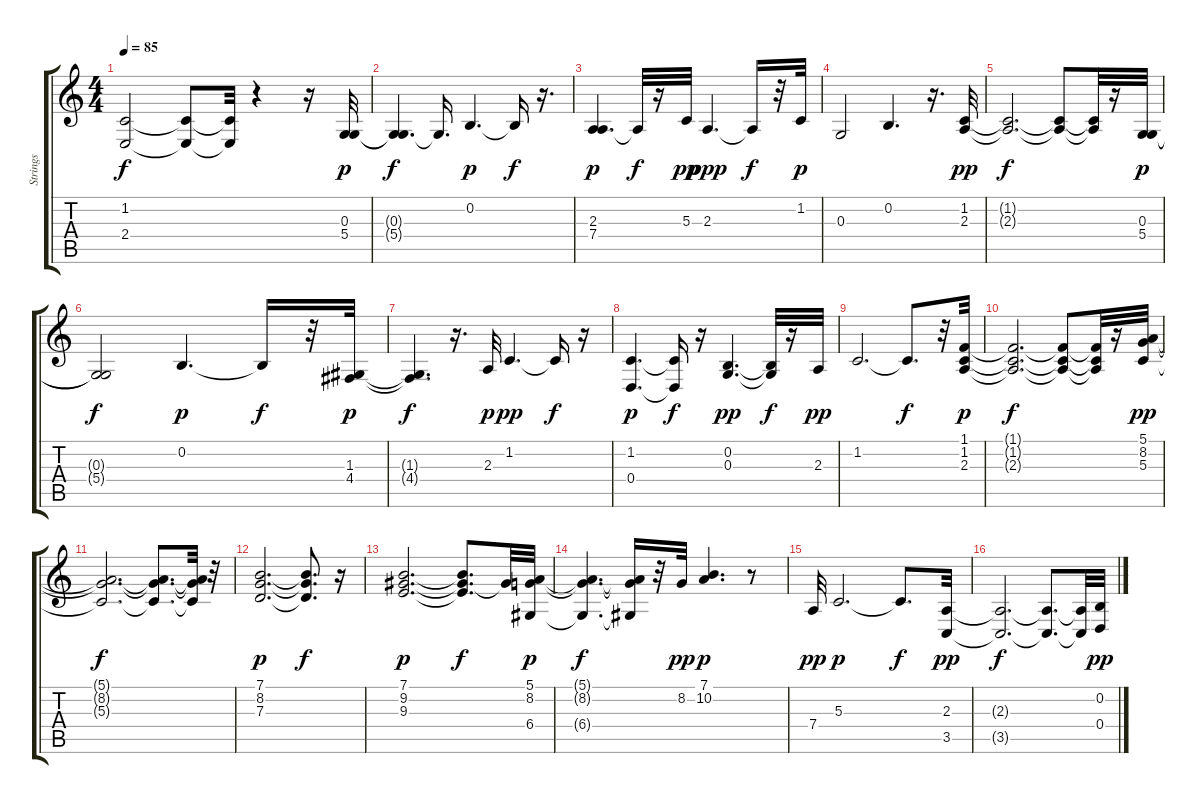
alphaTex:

\track ("Strings             " "Strings   ") {instrument stringensemble1}
\staff {score tabs}
\tuning (E4 B3 G3 D3 A2 E2) {hide}
\ts (4 4)
\tempo 85
\clef g2
\ks c
(1.2{t} 2.4{t}).2{dy f} (1.2{t} 2.4{t}).8 (1.2{t} 2.4{t}).32 r.4 r.16 (0.3 5.4).32{dy p} |
(0.3{t} 5.4{t}).4{d dy f} 0.3{t}.16{d} 0.2.4{d dy p} 0.2{t}.16{dy f} r.16{d} |
(2.3 7.4).4{d dy p} 2.3{t}.32{dy f} r.16 5.3.32{dy pp} 2.3.4{d dy ppp} 2.3{t}.16{dy f} r.32 1.2.32{dy p} |
0.3.2 0.2.4{d} r.16{d} (1.2 2.3).32{dy pp} |
(1.2{t} 2.3{t}).2{d dy f} (1.2{t} 2.3{t}).8 (1.2{t} 2.3{t}).32 r.16 (0.3 5.4).32{dy p} |
(0.3{t} 5.4{t}).2{dy f} 0.2.4{d dy p} 0.2{t}.16{dy f} r.32 (1.3 4.4).32{dy p} |
(1.3{t} 4.4{t}).4{d dy f} r.16{d} 2.3.32{dy p} 1.2.4{d dy pp} 1.2{t}.16{dy f} r.16 |
(1.2 0.4).4{d dy p} (1.2{t} 0.4{t}).16{dy f} r.16 (0.2 0.3).4{d dy pp} (0.2{t} 0.3{t}).32{dy f} r.16 2.3.32{dy pp} |
1.2.2{d} 1.2{t}.8{d dy f} r.32 (1.1 1.2 2.3).32{dy p} |
(1.1{t} 1.2{t} 2.3{t}).2{d dy f} (1.1{t} 1.2{t} 2.3{t}).8 (1.1{t} 1.2{t} 2.3{t}).32 r.16 (5.1 8.2 5.3).32{dy pp} |
(5.1{t} 8.2{t} 5.3{t}).2{d dy f} (5.1{t} 8.2{t} 5.3{t}).8{d} (5.1{t} 8.2{t} 5.3{t}).32 r.32 |
(7.1 8.2 7.3).2{d dy p} (7.1{t} 8.2{t} 7.3{t}).8{d dy f} r.16 |
(7.1 9.2 9.3).2{d dy p} (7.1{t} 9.2{t} 9.3{t}).8{d dy f} 9.2{t}.32 (5.1 8.2 6.4).32{dy p} |
(5.1{t} 8.2{t} 6.4{t}).4{d dy f} (5.1{t} 8.2{t} 6.4{t}).16 r.32 8.2.32{dy pp} (7.1 10.2).4{d dy p} r.8 |
7.4.32{dy pp} 5.3.2{d dy p} 5.3{t}.8{d dy f} (2.3 3.5).32{dy pp} |
(2.3{t} 3.5{t}).2{d dy f} (2.3{t} 3.5{t}).8{d} (2.3{t} 3.5{t}).32 (0.2 0.4).32{dy pp}
